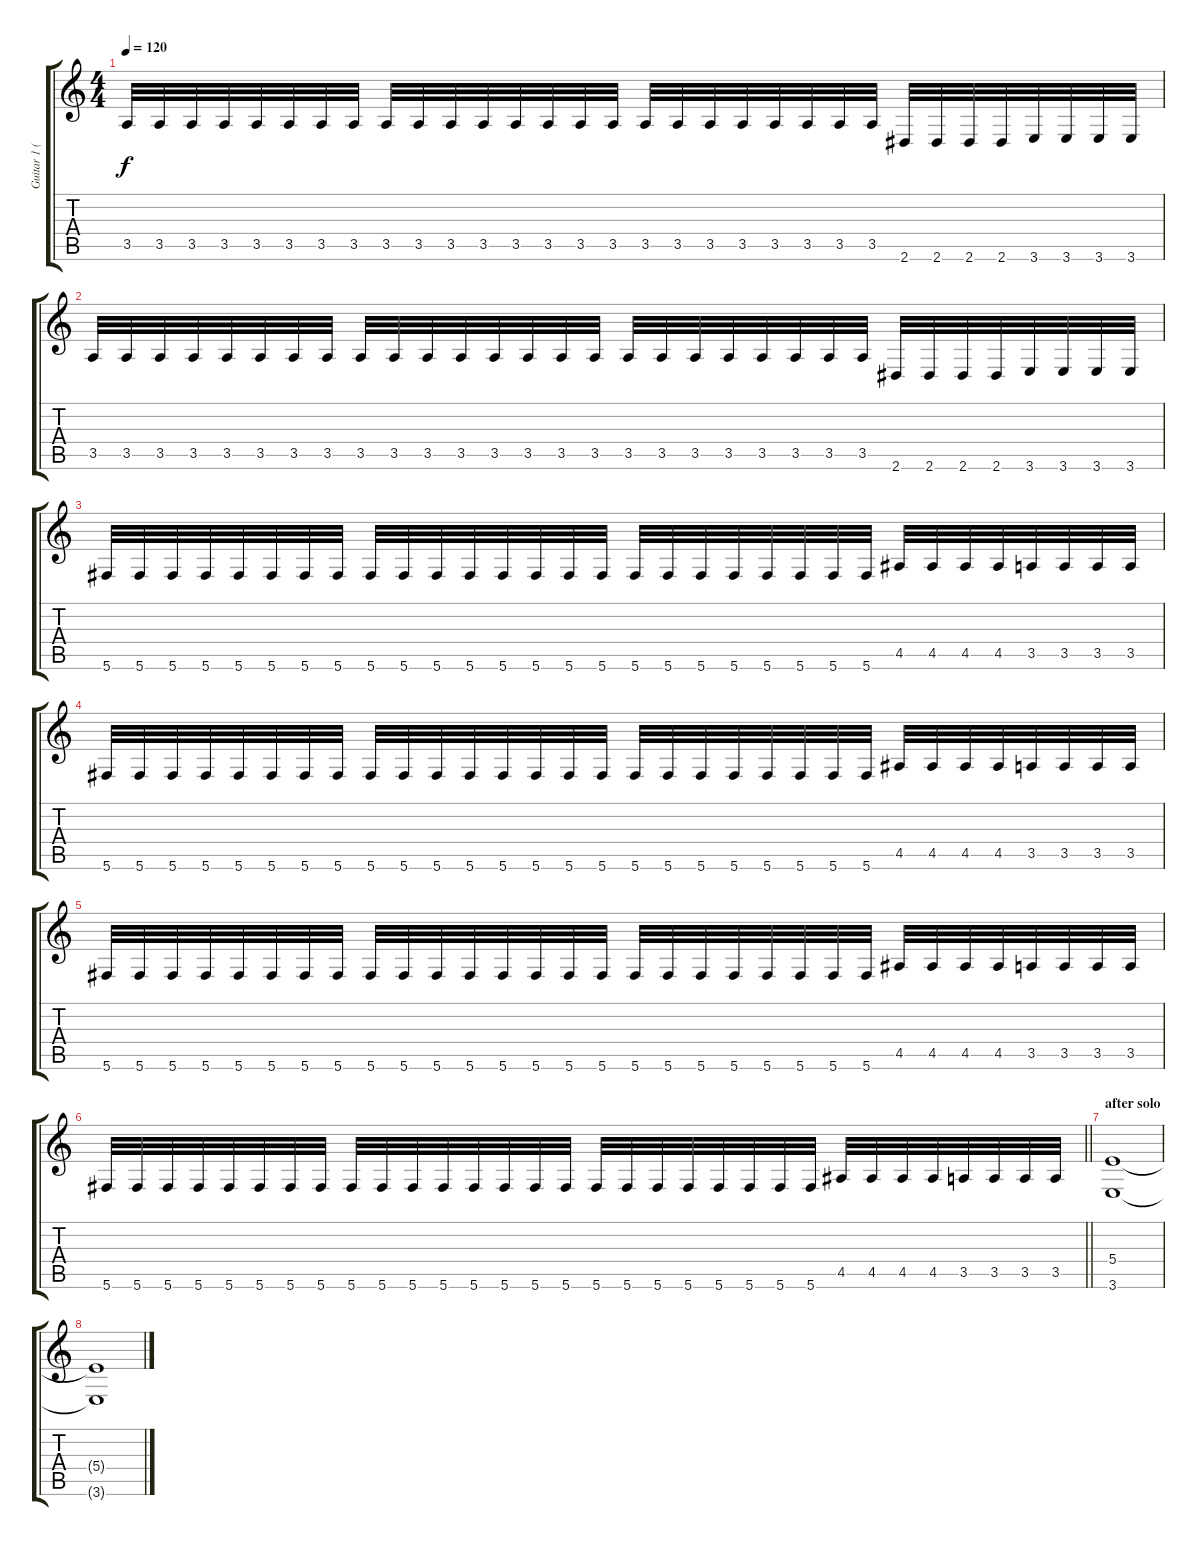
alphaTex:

\track ("Guitar 1 (Peter)" "Guitar 1 (") {instrument distortionguitar}
\staff {score tabs}
\tuning (Db4 Ab3 E3 B2 Gb2 Db2) {hide}
\ts (4 4)
\tempo 120
\clef g2
\ks c
3.5.32{dy f} 3.5.32 3.5.32 3.5.32 3.5.32 3.5.32 3.5.32 3.5.32 3.5.32 3.5.32 3.5.32 3.5.32 3.5.32 3.5.32 3.5.32 3.5.32 3.5.32 3.5.32 3.5.32 3.5.32 3.5.32 3.5.32 3.5.32 3.5.32 2.6.32 2.6.32 2.6.32 2.6.32 3.6.32 3.6.32 3.6.32 3.6.32 |
3.5.32 3.5.32 3.5.32 3.5.32 3.5.32 3.5.32 3.5.32 3.5.32 3.5.32 3.5.32 3.5.32 3.5.32 3.5.32 3.5.32 3.5.32 3.5.32 3.5.32 3.5.32 3.5.32 3.5.32 3.5.32 3.5.32 3.5.32 3.5.32 2.6.32 2.6.32 2.6.32 2.6.32 3.6.32 3.6.32 3.6.32 3.6.32 |
5.6.32 5.6.32 5.6.32 5.6.32 5.6.32 5.6.32 5.6.32 5.6.32 5.6.32 5.6.32 5.6.32 5.6.32 5.6.32 5.6.32 5.6.32 5.6.32 5.6.32 5.6.32 5.6.32 5.6.32 5.6.32 5.6.32 5.6.32 5.6.32 4.5.32 4.5.32 4.5.32 4.5.32 3.5.32 3.5.32 3.5.32 3.5.32 |
5.6.32 5.6.32 5.6.32 5.6.32 5.6.32 5.6.32 5.6.32 5.6.32 5.6.32 5.6.32 5.6.32 5.6.32 5.6.32 5.6.32 5.6.32 5.6.32 5.6.32 5.6.32 5.6.32 5.6.32 5.6.32 5.6.32 5.6.32 5.6.32 4.5.32 4.5.32 4.5.32 4.5.32 3.5.32 3.5.32 3.5.32 3.5.32 |
5.6.32 5.6.32 5.6.32 5.6.32 5.6.32 5.6.32 5.6.32 5.6.32 5.6.32 5.6.32 5.6.32 5.6.32 5.6.32 5.6.32 5.6.32 5.6.32 5.6.32 5.6.32 5.6.32 5.6.32 5.6.32 5.6.32 5.6.32 5.6.32 4.5.32 4.5.32 4.5.32 4.5.32 3.5.32 3.5.32 3.5.32 3.5.32 |
\barLineRight lightlight
5.6.32 5.6.32 5.6.32 5.6.32 5.6.32 5.6.32 5.6.32 5.6.32 5.6.32 5.6.32 5.6.32 5.6.32 5.6.32 5.6.32 5.6.32 5.6.32 5.6.32 5.6.32 5.6.32 5.6.32 5.6.32 5.6.32 5.6.32 5.6.32 4.5.32 4.5.32 4.5.32 4.5.32 3.5.32 3.5.32 3.5.32 3.5.32 |
\section ("" "after solo")
(5.4 3.6).1 |
(5.4{t} 3.6{t}).1
